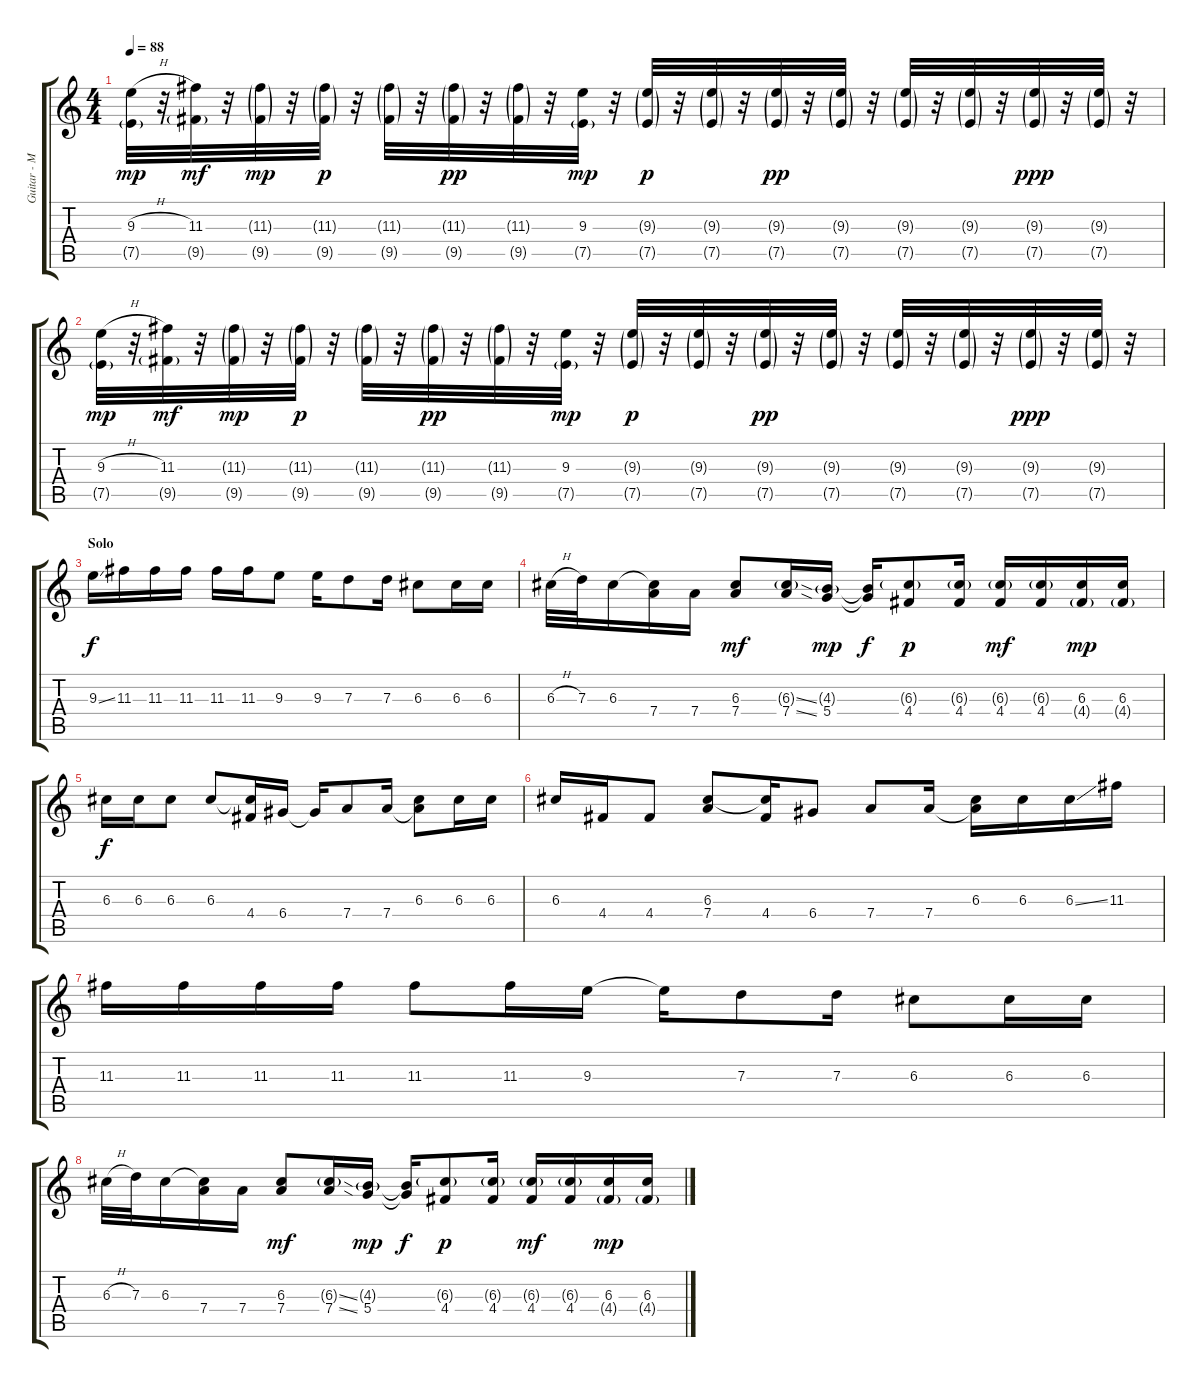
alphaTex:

\track ("Guitar - Mark Engles" "Guitar - M") {instrument distortionguitar}
\staff {score tabs}
\tuning (E4 B3 G3 D3 A2 E2) {hide}
\ts (4 4)
\tempo 88
\clef g2
\ks c
(9.3{h} 7.5{g}).32{dy mp} r.32 (11.3 9.5{g}).32{dy mf} r.32 (11.3{g} 9.5{g}).32{dy mp} r.32 (11.3{g} 9.5{g}).32{dy p} r.32 (11.3{g} 9.5{g}).32 r.32 (11.3{g} 9.5{g}).32{dy pp} r.32 (11.3{g} 9.5{g}).32 r.32 (9.3 7.5{g}).32{dy mp} r.32 (9.3{g} 7.5{g}).32{dy p} r.32 (9.3{g} 7.5{g}).32 r.32 (9.3{g} 7.5{g}).32{dy pp} r.32 (9.3{g} 7.5{g}).32 r.32 (9.3{g} 7.5{g}).32 r.32 (9.3{g} 7.5{g}).32 r.32 (9.3{g} 7.5{g}).32{dy ppp} r.32 (9.3{g} 7.5{g}).32 r.32 |
(9.3{h} 7.5{g}).32{dy mp} r.32 (11.3 9.5{g}).32{dy mf} r.32 (11.3{g} 9.5{g}).32{dy mp} r.32 (11.3{g} 9.5{g}).32{dy p} r.32 (11.3{g} 9.5{g}).32 r.32 (11.3{g} 9.5{g}).32{dy pp} r.32 (11.3{g} 9.5{g}).32 r.32 (9.3 7.5{g}).32{dy mp} r.32 (9.3{g} 7.5{g}).32{dy p} r.32 (9.3{g} 7.5{g}).32 r.32 (9.3{g} 7.5{g}).32{dy pp} r.32 (9.3{g} 7.5{g}).32 r.32 (9.3{g} 7.5{g}).32 r.32 (9.3{g} 7.5{g}).32 r.32 (9.3{g} 7.5{g}).32{dy ppp} r.32 (9.3{g} 7.5{g}).32 r.32 |
\section ("" "Solo")
9.3{ss}.16{dy f volume 10} 11.3.16 11.3.16 11.3.16 11.3.16 11.3.16 9.3.8 9.3.16 7.3.8 7.3.16 6.3.8 6.3.16 6.3.16 |
6.3{h}.32 7.3.32 6.3.16 (6.3{t} 7.4).16 7.4.16 (6.3 7.4).8{dy mf} (6.3{ss g} 7.4{ss}).16 (4.3{g} 5.4).16{dy mp} (4.3{t} 5.4{t}).16{dy f} (6.3{g} 4.4).8{dy p} (6.3{g} 4.4).16 (6.3{g} 4.4).16{dy mf} (6.3{g} 4.4).16 (6.3 4.4{g}).16{dy mp} (6.3 4.4{g}).16 |
6.3.16{dy f} 6.3.16 6.3.8 6.3.8 (6.3{t} 4.4).16 6.4.16 6.4{t}.16 7.4.8 7.4.16 (6.3 7.4{t}).8 6.3.16 6.3.16 |
6.3.16 4.4.16 4.4.8 (6.3 7.4).8 (6.3{t} 4.4).16 6.4.8 7.4.8 7.4.16 (6.3 7.4{t}).16 6.3.16 6.3{ss}.16 11.3.16 |
11.3.16 11.3.16 11.3.16 11.3.16 11.3.8 11.3.16 9.3.16 9.3{t}.16 7.3.8 7.3.16 6.3.8 6.3.16 6.3.16 |
6.3{h}.32 7.3.32 6.3.16 (6.3{t} 7.4).16 7.4.16 (6.3 7.4).8{dy mf} (6.3{ss g} 7.4{ss}).16 (4.3{g} 5.4).16{dy mp} (4.3{t} 5.4{t}).16{dy f} (6.3{g} 4.4).8{dy p} (6.3{g} 4.4).16 (6.3{g} 4.4).16{dy mf} (6.3{g} 4.4).16 (6.3 4.4{g}).16{dy mp} (6.3 4.4{g}).16
